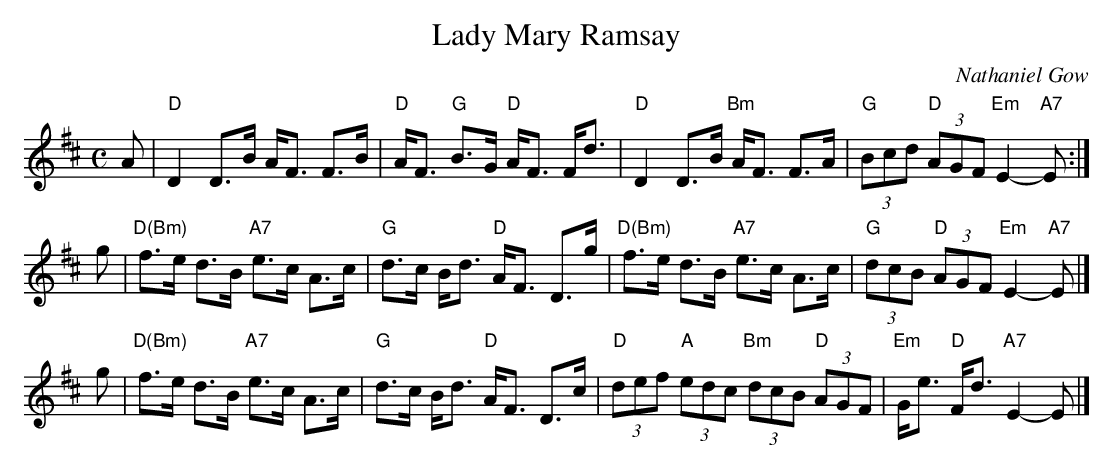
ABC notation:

X:1
T: Lady Mary Ramsay
C: Nathaniel Gow
M: C
L: 1/8
K: D
A \
| "D"D2 D>B A<F F>B | "D"A<F "G"B>G "D"A<F F<d \
| "D"D2 D>B "Bm"A<F F>A | "G"(3Bcd "D"(3AGF "Em"E2-"A7"E :|
g \
| "D(Bm)"f>e d>B "A7"e>c A>c | "G"d>c B<d "D"A<F D>g \
| "D(Bm)"f>e d>B "A7"e>c A>c | "G"(3dcB "D"(3AGF "Em"E2-"A7"E |]
g \
| "D(Bm)"f>e d>B "A7"e>c A>c | "G"d>c B<d "D"A<F D>c \
| "D"(3def "A"(3edc "Bm"(3dcB "D"(3AGF | "Em"G<e "D"F<d "A7"E2-E |]
